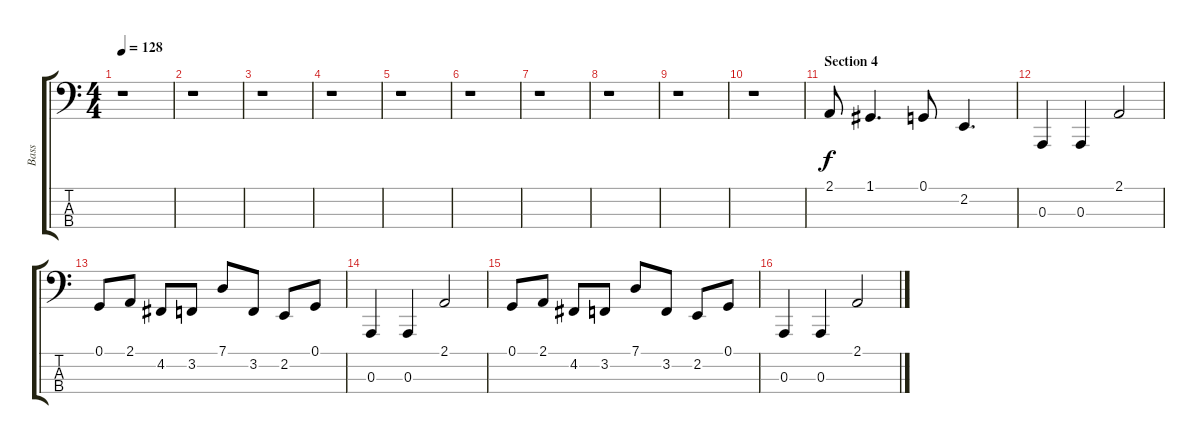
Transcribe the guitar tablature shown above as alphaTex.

\track ("Bass" "Bass") {instrument sitar}
\staff {score tabs}
\tuning (G2 D2 A1 E1) {hide}
\ts (4 4)
\tempo 128
\clef f4
\ks c
r.1{dy f} |
r.1 |
r.1 |
r.1 |
r.1 |
r.1 |
r.1 |
r.1 |
r.1 |
r.1 |
\section ("" "Section 4")
2.1.8 1.1.4{d} 0.1.8 2.2.4{d} |
0.3.4 0.3.4 2.1.2 |
0.1.8 2.1.8 4.2.8 3.2.8 7.1.8 3.2.8 2.2.8 0.1.8 |
0.3.4 0.3.4 2.1.2 |
0.1.8 2.1.8 4.2.8 3.2.8 7.1.8 3.2.8 2.2.8 0.1.8 |
0.3.4 0.3.4 2.1.2
